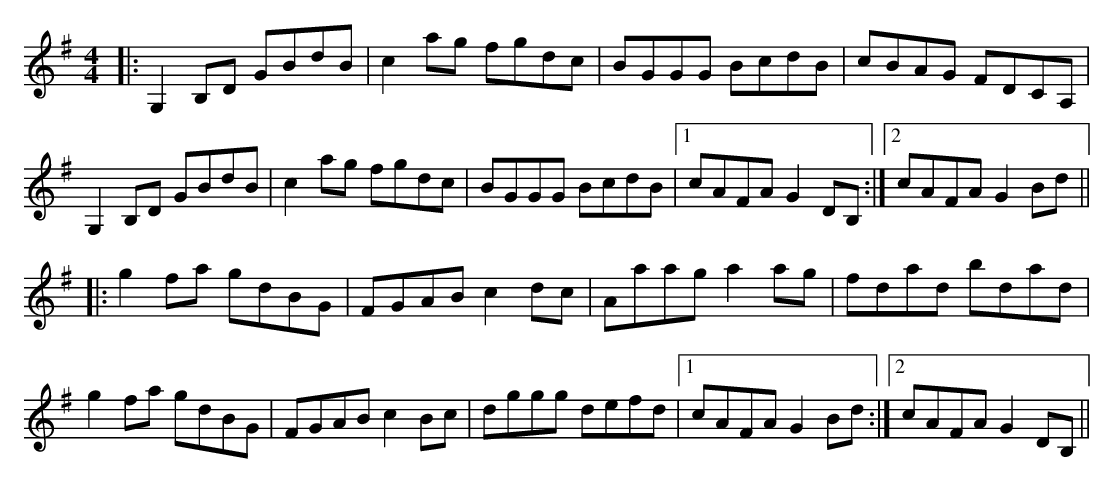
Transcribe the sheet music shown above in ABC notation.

X:1
M:4/4
K:G
|:G,2B,D GBdB |c2ag fgdc |BGGG BcdB |cBAG FDCA, |
G,2B,D GBdB |c2ag fgdc |BGGG BcdB |1 cAFA G2DB,:|2 cAFA G2Bd ||
|:g2fa gdBG |FGAB c2dc |Aaag a2ag |fdad bdad |
g2fa gdBG |FGAB c2Bc |dggg defd |1 cAFA G2Bd:|2 cAFA G2DB, ||
